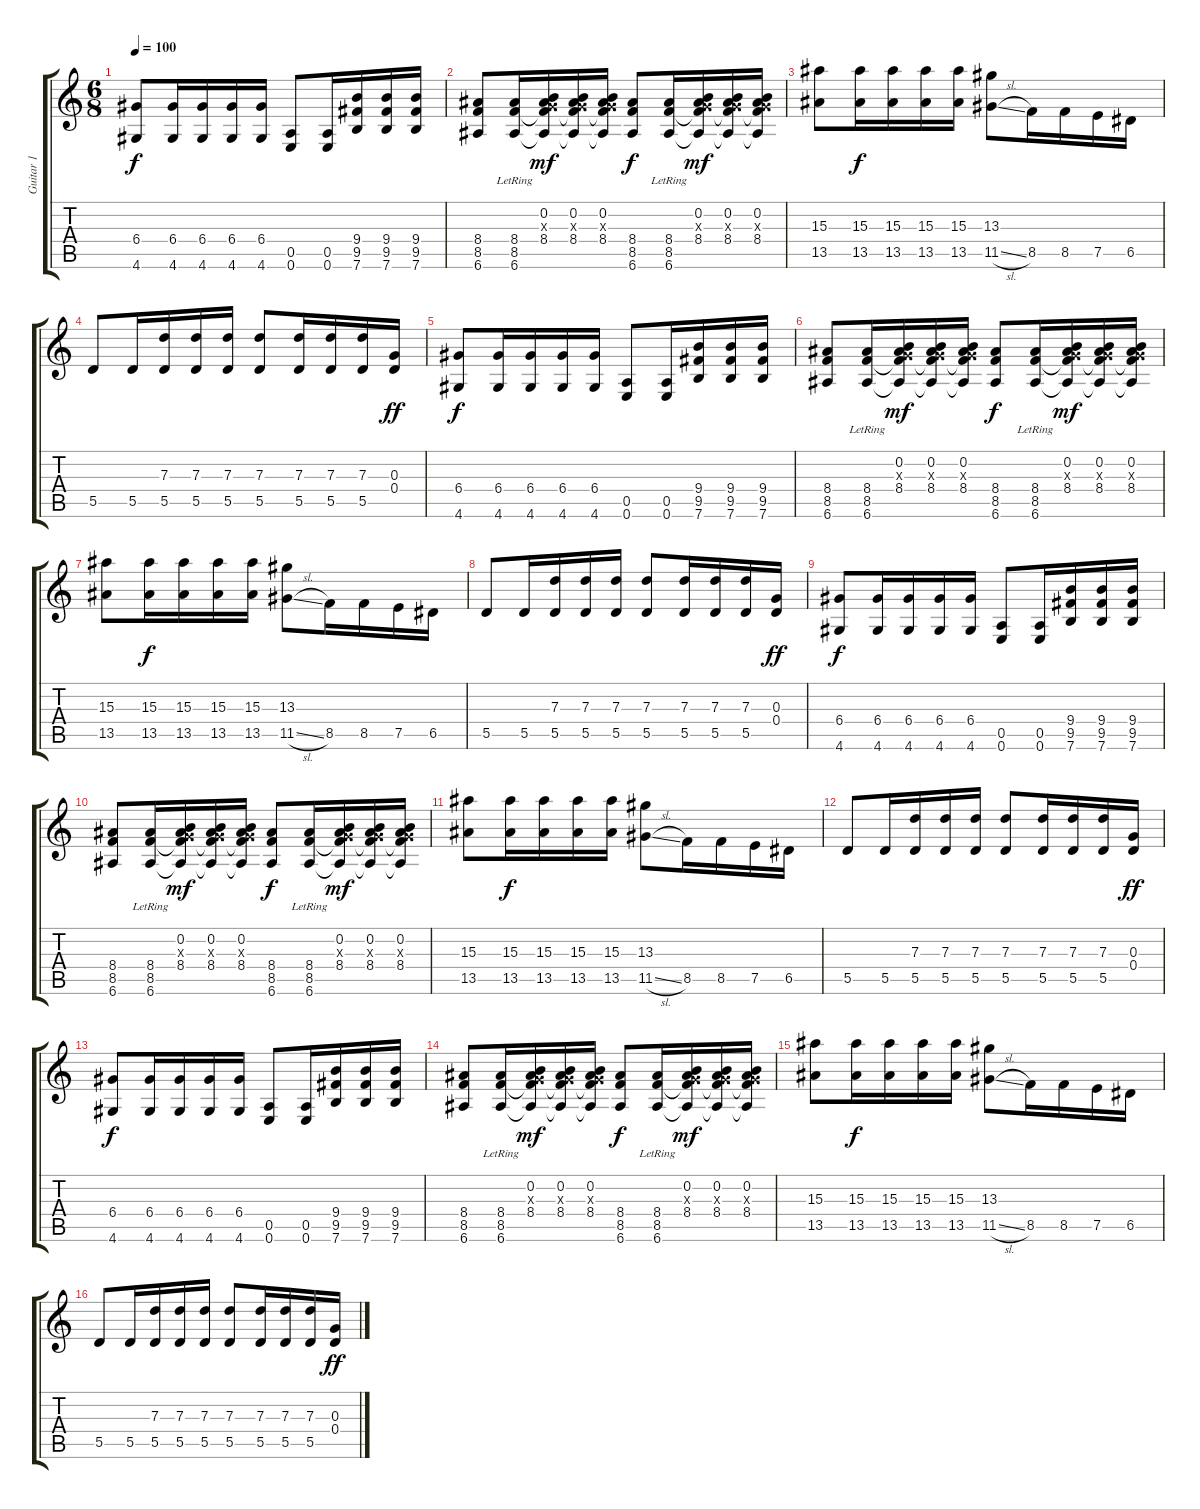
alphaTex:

\track ("Guitar 1" "Guitar 1") {instrument distortionguitar}
\staff {score tabs}
\tuning (E4 B3 G3 D3 A2 E2) {hide}
\ts (6 8)
\tempo 100
\clef g2
\ks c
(6.4 4.6).8{dy f volume 14} (6.4 4.6).16 (6.4 4.6).16 (6.4 4.6).16 (6.4 4.6).16 (0.5 0.6).8 (0.5 0.6).16 (9.4 9.5 7.6).16 (9.4 9.5 7.6).16 (9.4 9.5 7.6).16 |
(8.4 8.5 6.6).8 (8.4 8.5{lr} 6.6).16 (0.2 0.3{x} 8.4 8.5{t} 6.6{t}).16{dy mf} (0.2 0.3{x} 8.4 8.5{t} 6.6{t}).16 (0.2 0.3{x} 8.4 8.5{t} 6.6{t}).16 (8.4 8.5 6.6).8{dy f} (8.4 8.5{lr} 6.6).16 (0.2 0.3{x} 8.4 8.5{t} 6.6{t}).16{dy mf} (0.2 0.3{x} 8.4 8.5{t} 6.6{t}).16 (0.2 0.3{x} 8.4 8.5{t} 6.6{t}).16 |
(15.3 13.5).8 (15.3 13.5).16{dy f} (15.3 13.5).16 (15.3 13.5).16 (15.3 13.5).16 (13.3 11.5{sl}).8 8.5.16 8.5.16 7.5.16 6.5.16 |
5.5.8 5.5.16 (7.3 5.5).16 (7.3 5.5).16 (7.3 5.5).16 (7.3 5.5).8 (7.3 5.5).16 (7.3 5.5).16 (7.3 5.5).16 (0.3 0.4).16{dy ff} |
(6.4 4.6).8{dy f} (6.4 4.6).16 (6.4 4.6).16 (6.4 4.6).16 (6.4 4.6).16 (0.5 0.6).8 (0.5 0.6).16 (9.4 9.5 7.6).16 (9.4 9.5 7.6).16 (9.4 9.5 7.6).16 |
(8.4 8.5 6.6).8 (8.4 8.5{lr} 6.6).16 (0.2 0.3{x} 8.4 8.5{t} 6.6{t}).16{dy mf} (0.2 0.3{x} 8.4 8.5{t} 6.6{t}).16 (0.2 0.3{x} 8.4 8.5{t} 6.6{t}).16 (8.4 8.5 6.6).8{dy f} (8.4 8.5{lr} 6.6).16 (0.2 0.3{x} 8.4 8.5{t} 6.6{t}).16{dy mf} (0.2 0.3{x} 8.4 8.5{t} 6.6{t}).16 (0.2 0.3{x} 8.4 8.5{t} 6.6{t}).16 |
(15.3 13.5).8 (15.3 13.5).16{dy f} (15.3 13.5).16 (15.3 13.5).16 (15.3 13.5).16 (13.3 11.5{sl}).8 8.5.16 8.5.16 7.5.16 6.5.16 |
5.5.8 5.5.16 (7.3 5.5).16 (7.3 5.5).16 (7.3 5.5).16 (7.3 5.5).8 (7.3 5.5).16 (7.3 5.5).16 (7.3 5.5).16 (0.3 0.4).16{dy ff} |
(6.4 4.6).8{dy f} (6.4 4.6).16 (6.4 4.6).16 (6.4 4.6).16 (6.4 4.6).16 (0.5 0.6).8 (0.5 0.6).16 (9.4 9.5 7.6).16 (9.4 9.5 7.6).16 (9.4 9.5 7.6).16 |
(8.4 8.5 6.6).8 (8.4 8.5{lr} 6.6).16 (0.2 0.3{x} 8.4 8.5{t} 6.6{t}).16{dy mf} (0.2 0.3{x} 8.4 8.5{t} 6.6{t}).16 (0.2 0.3{x} 8.4 8.5{t} 6.6{t}).16 (8.4 8.5 6.6).8{dy f} (8.4 8.5{lr} 6.6).16 (0.2 0.3{x} 8.4 8.5{t} 6.6{t}).16{dy mf} (0.2 0.3{x} 8.4 8.5{t} 6.6{t}).16 (0.2 0.3{x} 8.4 8.5{t} 6.6{t}).16 |
(15.3 13.5).8 (15.3 13.5).16{dy f} (15.3 13.5).16 (15.3 13.5).16 (15.3 13.5).16 (13.3 11.5{sl}).8 8.5.16 8.5.16 7.5.16 6.5.16 |
5.5.8 5.5.16 (7.3 5.5).16 (7.3 5.5).16 (7.3 5.5).16 (7.3 5.5).8 (7.3 5.5).16 (7.3 5.5).16 (7.3 5.5).16 (0.3 0.4).16{dy ff} |
(6.4 4.6).8{dy f} (6.4 4.6).16 (6.4 4.6).16 (6.4 4.6).16 (6.4 4.6).16 (0.5 0.6).8 (0.5 0.6).16 (9.4 9.5 7.6).16 (9.4 9.5 7.6).16 (9.4 9.5 7.6).16 |
(8.4 8.5 6.6).8 (8.4 8.5{lr} 6.6).16 (0.2 0.3{x} 8.4 8.5{t} 6.6{t}).16{dy mf} (0.2 0.3{x} 8.4 8.5{t} 6.6{t}).16 (0.2 0.3{x} 8.4 8.5{t} 6.6{t}).16 (8.4 8.5 6.6).8{dy f} (8.4 8.5{lr} 6.6).16 (0.2 0.3{x} 8.4 8.5{t} 6.6{t}).16{dy mf} (0.2 0.3{x} 8.4 8.5{t} 6.6{t}).16 (0.2 0.3{x} 8.4 8.5{t} 6.6{t}).16 |
(15.3 13.5).8 (15.3 13.5).16{dy f} (15.3 13.5).16 (15.3 13.5).16 (15.3 13.5).16 (13.3 11.5{sl}).8 8.5.16 8.5.16 7.5.16 6.5.16 |
5.5.8 5.5.16 (7.3 5.5).16 (7.3 5.5).16 (7.3 5.5).16 (7.3 5.5).8 (7.3 5.5).16 (7.3 5.5).16 (7.3 5.5).16 (0.3 0.4).16{dy ff}
